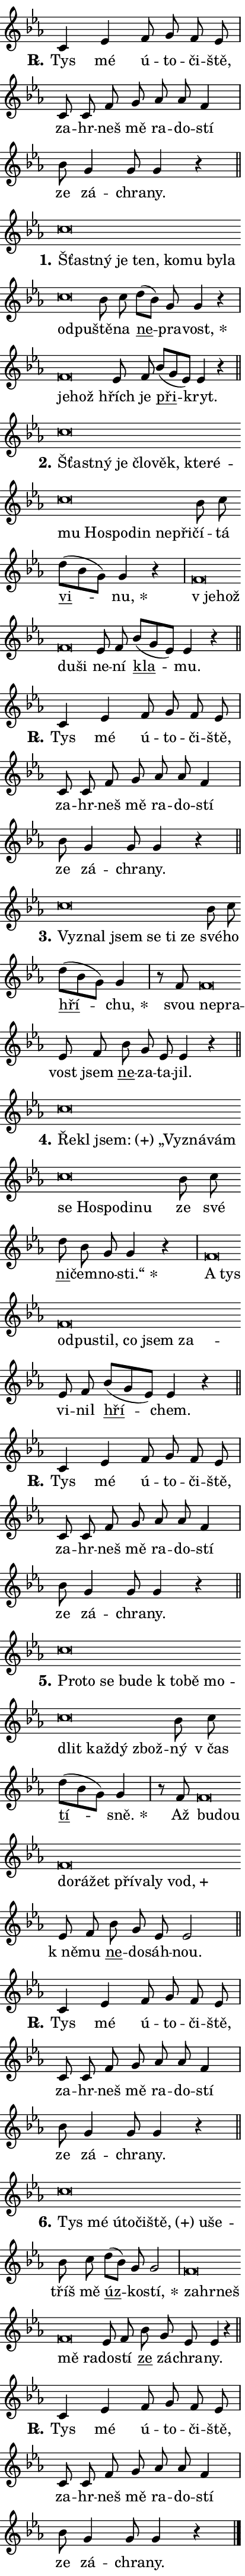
\version "2.24.0"
\header { tagline = "" }
\paper {
  indent = 0\cm
  top-margin = 0\cm
  right-margin = 0.13\cm % to fit lyric hyphens
  bottom-margin = 0\cm
  left-margin = 0\cm
  paper-width = 7\cm
  page-breaking = #ly:one-page-breaking
  system-system-spacing.basic-distance = #11
  score-system-spacing.basic-distance = #11
  ragged-last = ##f
}


%% Author: Thomas Morley
%% https://lists.gnu.org/archive/html/lilypond-user/2020-05/msg00002.html
#(define (line-position grob)
"Returns position of @var[grob} in current system:
   @code{'start}, if at first time-step
   @code{'end}, if at last time-step
   @code{'middle} otherwise
"
  (let* ((col (ly:item-get-column grob))
         (ln (ly:grob-object col 'left-neighbor))
         (rn (ly:grob-object col 'right-neighbor))
         (col-to-check-left (if (ly:grob? ln) ln col))
         (col-to-check-right (if (ly:grob? rn) rn col))
         (break-dir-left
           (and
             (ly:grob-property col-to-check-left 'non-musical #f)
             (ly:item-break-dir col-to-check-left)))
         (break-dir-right
           (and
             (ly:grob-property col-to-check-right 'non-musical #f)
             (ly:item-break-dir col-to-check-right))))
        (cond ((eqv? 1 break-dir-left) 'start)
              ((eqv? -1 break-dir-right) 'end)
              (else 'middle))))

#(define (tranparent-at-line-position vctor)
  (lambda (grob)
  "Relying on @code{line-position} select the relevant enry from @var{vctor}.
Used to determine transparency,"
    (case (line-position grob)
      ((end) (not (vector-ref vctor 0)))
      ((middle) (not (vector-ref vctor 1)))
      ((start) (not (vector-ref vctor 2))))))

noteHeadBreakVisibility =
#(define-music-function (break-visibility)(vector?)
"Makes @code{NoteHead}s transparent relying on @var{break-visibility}"
#{
  \override NoteHead.transparent =
    #(tranparent-at-line-position break-visibility)
#})

#(define delete-ledgers-for-transparent-note-heads
  (lambda (grob)
    "Reads whether a @code{NoteHead} is transparent.
If so this @code{NoteHead} is removed from @code{'note-heads} from
@var{grob}, which is supposed to be @code{LedgerLineSpanner}.
As a result ledgers are not printed for this @code{NoteHead}"
    (let* ((nhds-array (ly:grob-object grob 'note-heads))
           (nhds-list
             (if (ly:grob-array? nhds-array)
                 (ly:grob-array->list nhds-array)
                 '()))
           ;; Relies on the transparent-property being done before
           ;; Staff.LedgerLineSpanner.after-line-breaking is executed.
           ;; This is fragile ...
           (to-keep
             (remove
               (lambda (nhd)
                 (ly:grob-property nhd 'transparent #f))
               nhds-list)))
      ;; TODO find a better method to iterate over grob-arrays, similiar
      ;; to filter/remove etc for lists
      ;; For now rebuilt from scratch
      (set! (ly:grob-object grob 'note-heads)  '())
      (for-each
        (lambda (nhd)
          (ly:pointer-group-interface::add-grob grob 'note-heads nhd))
        to-keep))))

squashNotes = {
  \override NoteHead.X-extent = #'(-0.2 . 0.2)
  \override NoteHead.Y-extent = #'(-0.75 . 0)
  \override NoteHead.stencil =
    #(lambda (grob)
       (let ((pos (ly:grob-property grob 'staff-position)))
         (begin
           (if (< pos -7) (display "ERROR: Lower brevis then expected\n") (display "OK: Expected brevis position\n"))
           (if (<= pos -6) ly:text-interface::print ly:note-head::print))))
}
unSquashNotes = {
  \revert NoteHead.X-extent
  \revert NoteHead.Y-extent
  \revert NoteHead.stencil
}

hideNotes = \noteHeadBreakVisibility #begin-of-line-visible
unHideNotes = \noteHeadBreakVisibility #all-visible

% work-around for resetting accidentals
% https://lilypond.org/doc/v2.23/Documentation/notation/displaying-rhythms#unmetered-music
cadenzaMeasure = {
  \cadenzaOff
  \partial 1024 s1024
  \cadenzaOn
}

#(define-markup-command (accent layout props text) (markup?)
  "Underline accented syllable"
  (interpret-markup layout props
    #{\markup \override #'(offset . 4.3) \underline { #text }#}))

responsum = \markup \concat {
  "R" \hspace #-1.05 \path #0.1 #'((moveto 0 0.07) (lineto 0.9 0.8)) \hspace #0.05 "."
}

spaceSize = #0.6828661417322834 % exact space size for TeX Gyre Schola

\layout {
  \context {
    \Staff
    \remove "Time_signature_engraver"
    \override LedgerLineSpanner.after-line-breaking = #delete-ledgers-for-transparent-note-heads
  }
  \context {
    \Lyrics {
      \override LyricSpace.minimum-distance = \spaceSize
      \override LyricText.font-name = #"TeX Gyre Schola"
      \override LyricText.font-size = 1
      \override StanzaNumber.font-name = #"TeX Gyre Schola Bold"
      \override StanzaNumber.font-size = 1
    }
  }
  \context {
    \Score 
    \override NoteHead.text =
      #(lambda (grob) 
        (let ((pos (ly:grob-property grob 'staff-position)))
          #{\markup {
            \combine
              \halign #-0.55 \raise #(if (= pos -6) 0 0.5) \override #'(thickness . 2) \draw-line #'(3.2 . 0)
              \musicglyph "noteheads.sM1"
          }#}))
  }
}

% magnetic-lyrics.ily
%
%   written by
%     Jean Abou Samra <jean@abou-samra.fr>
%     Werner Lemberg <wl@gnu.org>
%
%   adapted by
%     Jiri Hon <jiri.hon@gmail.com>
%
% Version 2022-Apr-15

% https://www.mail-archive.com/lilypond-user@gnu.org/msg149350.html

#(define (Left_hyphen_pointer_engraver context)
   "Collect syllable-hyphen-syllable occurrences in lyrics and store
them in properties.  This engraver only looks to the left.  For
example, if the lyrics input is @code{foo -- bar}, it does the
following.

@itemize @bullet
@item
Set the @code{text} property of the @code{LyricHyphen} grob between
@q{foo} and @q{bar} to @code{foo}.

@item
Set the @code{left-hyphen} property of the @code{LyricText} grob with
text @q{foo} to the @code{LyricHyphen} grob between @q{foo} and
@q{bar}.
@end itemize

Use this auxiliary engraver in combination with the
@code{lyric-@/text::@/apply-@/magnetic-@/offset!} hook."
   (let ((hyphen #f)
         (text #f))
     (make-engraver
      (acknowledgers
       ((lyric-syllable-interface engraver grob source-engraver)
        (set! text grob)))
      (end-acknowledgers
       ((lyric-hyphen-interface engraver grob source-engraver)
        ;(when (not (grob::has-interface grob 'lyric-space-interface))
          (set! hyphen grob)));)
      ((stop-translation-timestep engraver)
       (when (and text hyphen)
         (ly:grob-set-object! text 'left-hyphen hyphen))
       (set! text #f)
       (set! hyphen #f)))))

#(define (lyric-text::apply-magnetic-offset! grob)
   "If the space between two syllables is less than the value in
property @code{LyricText@/.details@/.squash-threshold}, move the right
syllable to the left so that it gets concatenated with the left
syllable.

Use this function as a hook for
@code{LyricText@/.after-@/line-@/breaking} if the
@code{Left_@/hyphen_@/pointer_@/engraver} is active."
   (let ((hyphen (ly:grob-object grob 'left-hyphen #f)))
     (when hyphen
       (let ((left-text (ly:spanner-bound hyphen LEFT)))
         (when (grob::has-interface left-text 'lyric-syllable-interface)
           (let* ((common (ly:grob-common-refpoint grob left-text X))
                  (this-x-ext (ly:grob-extent grob common X))
                  (left-x-ext
                   (begin
                     ;; Trigger magnetism for left-text.
                     (ly:grob-property left-text 'after-line-breaking)
                     (ly:grob-extent left-text common X)))
                  ;; `delta` is the gap width between two syllables.
                  (delta (- (interval-start this-x-ext)
                            (interval-end left-x-ext)))
                  (details (ly:grob-property grob 'details))
                  (threshold (assoc-get 'squash-threshold details 0.2)))
             (when (< delta threshold)
               (let* (;; We have to manipulate the input text so that
                      ;; ligatures crossing syllable boundaries are not
                      ;; disabled.  For languages based on the Latin
                      ;; script this is essentially a beautification.
                      ;; However, for non-Western scripts it can be a
                      ;; necessity.
                      (lt (ly:grob-property left-text 'text))
                      (rt (ly:grob-property grob 'text))
                      (is-space (grob::has-interface hyphen 'lyric-space-interface))
                      (space (if is-space " " ""))
                      (extra-delta (if is-space spaceSize 0))
                      ;; Append new syllable.
                      (ltrt-space (if (and (string? lt) (string? rt))
                                (string-append lt space rt)
                                (make-concat-markup (list lt space rt))))
                      ;; Right-align `ltrt` to the right side.
                      (ltrt-space-markup (grob-interpret-markup
                               grob
                               (make-translate-markup
                                (cons (interval-length this-x-ext) 0)
                                (make-right-align-markup ltrt-space)))))
                 (begin
                   ;; Don't print `left-text`.
                   (ly:grob-set-property! left-text 'stencil #f)
                   ;; Set text and stencil (which holds all collected
                   ;; syllables so far) and shift it to the left.
                   (ly:grob-set-property! grob 'text ltrt-space)
                   (ly:grob-set-property! grob 'stencil ltrt-space-markup)
                   (ly:grob-translate-axis! grob (- (- delta extra-delta)) X))))))))))


#(define (lyric-hyphen::displace-bounds-first grob)
   ;; Make very sure this callback isn't triggered too early.
   (let ((left (ly:spanner-bound grob LEFT))
         (right (ly:spanner-bound grob RIGHT)))
     (ly:grob-property left 'after-line-breaking)
     (ly:grob-property right 'after-line-breaking)
     (ly:lyric-hyphen::print grob)))

squashThreshold = #0.4

\layout {
  \context {
    \Lyrics
    \consists #Left_hyphen_pointer_engraver
    \override LyricText.after-line-breaking =
      #lyric-text::apply-magnetic-offset!
    \override LyricHyphen.stencil = #lyric-hyphen::displace-bounds-first
    \override LyricText.details.squash-threshold = \squashThreshold
    \override LyricHyphen.minimum-distance = 0
    \override LyricHyphen.minimum-length = \squashThreshold
  }
}

squashText = \override LyricText.details.squash-threshold = 9999
unSquashText = \override LyricText.details.squash-threshold = \squashThreshold

leftText = \override LyricText.self-alignment-X = #LEFT
unLeftText = \revert LyricText.self-alignment-X

starOffset = #(lambda (grob) 
                (let ((x_offset (ly:self-alignment-interface::aligned-on-x-parent grob)))
                  (if (= x_offset 0) 0 (+ x_offset 1.2))))

star = #(define-music-function (syllable)(string?)
"Append star separator at the end of a syllable"
#{
  \once \override LyricText.X-offset = #starOffset
  \lyricmode { \markup {
    #syllable
    \override #'((font-name . "TeX Gyre Schola Bold")) \hspace #0.2 \lower #0.65 \larger "*"
  } }
#})

starAccent = #(define-music-function (syllable)(string?)
"Append star separator at the end of a syllable and make accent"
#{
  \once \override LyricText.X-offset = #starOffset
  \lyricmode { \markup {
    \accent #syllable
    \override #'((font-name . "TeX Gyre Schola Bold")) \hspace #0.2 \lower #0.65 \larger "*"
  } }
#})

breath = #(define-music-function (syllable)(string?)
"Append breathing indicator at the end of a syllable"
#{
  \lyricmode { \markup { #syllable "+" } }
#})

optionalBreath = #(define-music-function (syllable)(string?)
"Append optional breathing indicator at the end of a syllable"
#{
  \lyricmode { \markup { #syllable "(+)" } }
#})


\score {
    <<
        \new Voice = "melody" { \cadenzaOn \key es \major \relative { c'4 es f8 g f es \cadenzaMeasure \bar "|" c c f g as as f4 \cadenzaMeasure \bar "|" bes8 g4 g8 g4 r \cadenzaMeasure \bar "||" \break } }
        \new Lyrics \lyricsto "melody" { \lyricmode { \set stanza = \responsum
Tys mé ú -- to -- či -- ště, za -- hr -- neš mě ra -- do -- stí ze zá -- chra -- ny. } }
    >>
    \layout {}
}

\score {
    <<
        \new Voice = "melody" { \cadenzaOn \key es \major \relative { \squashNotes c''\breve*1/16 \hideNotes \breve*1/16 \bar "" \breve*1/16 \bar "" \breve*1/16 \bar "" \breve*1/16 \bar "" \breve*1/16 \bar "" \breve*1/16 \bar "" \breve*1/16 \bar "" \breve*1/16 \breve*1/16 \bar "" \unHideNotes \unSquashNotes bes8 c \bar "" d[( bes)] g g4 r \cadenzaMeasure \bar "|" \squashNotes f\breve*1/16 \hideNotes \breve*1/16 \bar "" \unHideNotes \unSquashNotes es8 f \bar "" bes[( g es)] es4 r \cadenzaMeasure \bar "||" \break } }
        \new Lyrics \lyricsto "melody" { \lyricmode { \set stanza = "1."
\leftText Šťast -- \squashText ný je ten, ko -- mu by -- la od -- pu -- \unLeftText \unSquashText ště -- na \markup \accent ne -- pra -- \star vost, \leftText je -- \squashText hož \unLeftText \unSquashText hřích je \markup \accent při -- kryt. } }
    >>
    \layout {}
}

\score {
    <<
        \new Voice = "melody" { \cadenzaOn \key es \major \relative { \squashNotes c''\breve*1/16 \hideNotes \breve*1/16 \bar "" \breve*1/16 \bar "" \breve*1/16 \bar "" \breve*1/16 \bar "" \breve*1/16 \bar "" \breve*1/16 \bar "" \breve*1/16 \bar "" \breve*1/16 \bar "" \breve*1/16 \bar "" \breve*1/16 \bar "" \breve*1/16 \breve*1/16 \bar "" \unHideNotes \unSquashNotes bes8 c \bar "" d[( bes g)] g4 r \cadenzaMeasure \bar "|" \squashNotes f\breve*1/16 \hideNotes \breve*1/16 \bar "" \breve*1/16 \breve*1/16 \bar "" \unHideNotes \unSquashNotes es8 f \bar "" bes[( g es)] es4 r \cadenzaMeasure \bar "||" \break } }
        \new Lyrics \lyricsto "melody" { \lyricmode { \set stanza = "2."
\leftText Šťast -- \squashText ný je člo -- věk, kte -- ré -- mu Ho -- spo -- din ne -- při -- \unLeftText \unSquashText čí -- tá \markup \accent vi -- \star nu, \leftText "v je" -- \squashText hož du -- ši \unLeftText \unSquashText ne -- ní \markup \accent kla -- mu. } }
    >>
    \layout {}
}

\score {
    <<
        \new Voice = "melody" { \cadenzaOn \key es \major \relative { c'4 es f8 g f es \cadenzaMeasure \bar "|" c c f g as as f4 \cadenzaMeasure \bar "|" bes8 g4 g8 g4 r \cadenzaMeasure \bar "||" \break } }
        \new Lyrics \lyricsto "melody" { \lyricmode { \set stanza = \responsum
Tys mé ú -- to -- či -- ště, za -- hr -- neš mě ra -- do -- stí ze zá -- chra -- ny. } }
    >>
    \layout {}
}

\score {
    <<
        \new Voice = "melody" { \cadenzaOn \key es \major \relative { \squashNotes c''\breve*1/16 \hideNotes \breve*1/16 \bar "" \breve*1/16 \bar "" \breve*1/16 \bar "" \breve*1/16 \breve*1/16 \bar "" \unHideNotes \unSquashNotes bes8 c \bar "" d[( bes g)] g4 \cadenzaMeasure \bar "|" r8 f8 \squashNotes f\breve*1/16 \hideNotes \breve*1/16 \bar "" \unHideNotes \unSquashNotes es8 f \bar "" bes g es es4 r \cadenzaMeasure \bar "||" \break } }
        \new Lyrics \lyricsto "melody" { \lyricmode { \set stanza = "3."
\leftText Vy -- \squashText znal jsem se ti ze \unLeftText \unSquashText své -- ho \markup \accent hří -- \star chu, svou \leftText ne -- \squashText pra -- \unLeftText \unSquashText vost jsem \markup \accent ne -- za -- ta -- jil. } }
    >>
    \layout {}
}

\score {
    <<
        \new Voice = "melody" { \cadenzaOn \key es \major \relative { \squashNotes c''\breve*1/16 \hideNotes \breve*1/16 \bar "" \breve*1/16 \bar "" \breve*1/16 \bar "" \breve*1/16 \bar "" \breve*1/16 \bar "" \breve*1/16 \bar "" \breve*1/16 \bar "" \breve*1/16 \bar "" \breve*1/16 \breve*1/16 \bar "" \unHideNotes \unSquashNotes bes8 c \bar "" d bes g g4 r \cadenzaMeasure \bar "|" \squashNotes f\breve*1/16 \hideNotes \breve*1/16 \bar "" \breve*1/16 \bar "" \breve*1/16 \bar "" \breve*1/16 \bar "" \breve*1/16 \bar "" \breve*1/16 \breve*1/16 \bar "" \unHideNotes \unSquashNotes es8 f \bar "" bes[( g es)] es4 r \cadenzaMeasure \bar "||" \break } }
        \new Lyrics \lyricsto "melody" { \lyricmode { \set stanza = "4."
\leftText Ře -- \squashText kl \optionalBreath jsem: „Vy -- zná -- vám se Ho -- spo -- di -- nu \unLeftText \unSquashText ze své \markup \accent ni -- čem -- no -- \star sti.“ \leftText A \squashText tys od -- pu -- stil, co jsem za -- \unLeftText \unSquashText vi -- nil \markup \accent hří -- chem. } }
    >>
    \layout {}
}

\score {
    <<
        \new Voice = "melody" { \cadenzaOn \key es \major \relative { c'4 es f8 g f es \cadenzaMeasure \bar "|" c c f g as as f4 \cadenzaMeasure \bar "|" bes8 g4 g8 g4 r \cadenzaMeasure \bar "||" \break } }
        \new Lyrics \lyricsto "melody" { \lyricmode { \set stanza = \responsum
Tys mé ú -- to -- či -- ště, za -- hr -- neš mě ra -- do -- stí ze zá -- chra -- ny. } }
    >>
    \layout {}
}

\score {
    <<
        \new Voice = "melody" { \cadenzaOn \key es \major \relative { \squashNotes c''\breve*1/16 \hideNotes \breve*1/16 \bar "" \breve*1/16 \bar "" \breve*1/16 \bar "" \breve*1/16 \bar "" \breve*1/16 \bar "" \breve*1/16 \bar "" \breve*1/16 \bar "" \breve*1/16 \bar "" \breve*1/16 \bar "" \breve*1/16 \breve*1/16 \bar "" \unHideNotes \unSquashNotes bes8 c \bar "" d[( bes g)] g4 \cadenzaMeasure \bar "|" r8 f8 \squashNotes f\breve*1/16 \hideNotes \breve*1/16 \bar "" \breve*1/16 \bar "" \breve*1/16 \bar "" \breve*1/16 \bar "" \breve*1/16 \bar "" \breve*1/16 \bar "" \breve*1/16 \breve*1/16 \bar "" \unHideNotes \unSquashNotes es8 f \bar "" bes g es es2 \cadenzaMeasure \bar "||" \break } }
        \new Lyrics \lyricsto "melody" { \lyricmode { \set stanza = "5."
\leftText Pro -- \squashText to se bu -- de "k to" -- bě mo -- dlit kaž -- dý zbož -- \unLeftText \unSquashText ný "v čas" \markup \accent tí -- \star sně. Až \leftText bu -- \squashText dou do -- rá -- žet pří -- va -- ly \breath "vod," \unLeftText \unSquashText "k ně" -- mu \markup \accent ne -- do -- sáh -- nou. } }
    >>
    \layout {}
}

\score {
    <<
        \new Voice = "melody" { \cadenzaOn \key es \major \relative { c'4 es f8 g f es \cadenzaMeasure \bar "|" c c f g as as f4 \cadenzaMeasure \bar "|" bes8 g4 g8 g4 r \cadenzaMeasure \bar "||" \break } }
        \new Lyrics \lyricsto "melody" { \lyricmode { \set stanza = \responsum
Tys mé ú -- to -- či -- ště, za -- hr -- neš mě ra -- do -- stí ze zá -- chra -- ny. } }
    >>
    \layout {}
}

\score {
    <<
        \new Voice = "melody" { \cadenzaOn \key es \major \relative { \squashNotes c''\breve*1/16 \hideNotes \breve*1/16 \bar "" \breve*1/16 \bar "" \breve*1/16 \bar "" \breve*1/16 \bar "" \breve*1/16 \bar "" \breve*1/16 \breve*1/16 \bar "" \unHideNotes \unSquashNotes bes8 c \bar "" d[( bes)] g g2 \cadenzaMeasure \bar "|" \squashNotes f\breve*1/16 \hideNotes \breve*1/16 \bar "" \breve*1/16 \bar "" \breve*1/16 \breve*1/16 \bar "" \unHideNotes \unSquashNotes es8 f \bar "" bes g es es4 r \cadenzaMeasure \bar "||" \break } }
        \new Lyrics \lyricsto "melody" { \lyricmode { \set stanza = "6."
\leftText Tys \squashText mé ú -- to -- či -- \optionalBreath ště, u -- še -- \unLeftText \unSquashText tříš mě \markup \accent úz -- ko -- \star stí, \leftText za -- \squashText hr -- neš mě ra -- \unLeftText \unSquashText do -- stí \markup \accent ze zá -- chra -- ny. } }
    >>
    \layout {}
}

\score {
    <<
        \new Voice = "melody" { \cadenzaOn \key es \major \relative { c'4 es f8 g f es \cadenzaMeasure \bar "|" c c f g as as f4 \cadenzaMeasure \bar "|" bes8 g4 g8 g4 r \cadenzaMeasure \bar "||" \break } \bar "|." }
        \new Lyrics \lyricsto "melody" { \lyricmode { \set stanza = \responsum
Tys mé ú -- to -- či -- ště, za -- hr -- neš mě ra -- do -- stí ze zá -- chra -- ny. } }
    >>
    \layout {}
}
